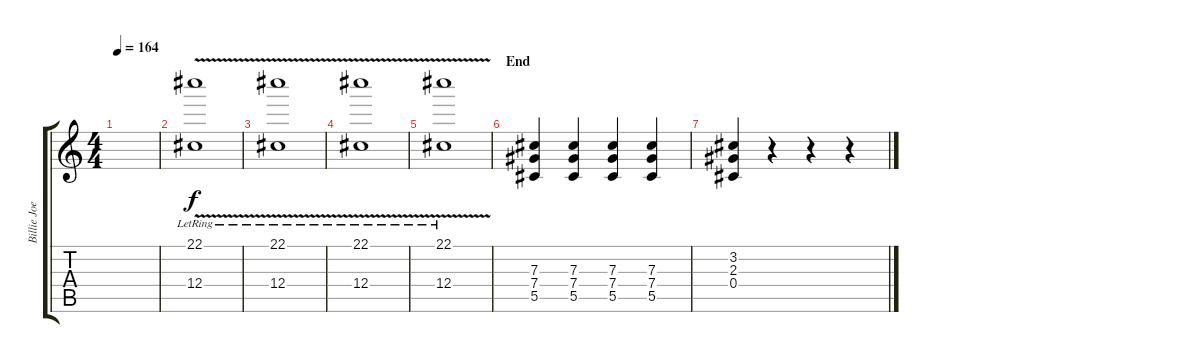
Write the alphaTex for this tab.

\track ("Billie Joe" "Billie Joe") {instrument distortionguitar}
\staff {score tabs}
\tuning (Eb4 Bb3 Gb3 Db3 Ab2 Eb2) {hide}
\ts (4 4)
\tempo 164
\clef g2
\ks c
|
(22.1{v lr} 12.4).1 |
(22.1{v lr} 12.4).1 |
(22.1{v lr} 12.4).1 |
(22.1{v lr} 12.4).1 |
\section ("" "End")
(7.3 7.4 5.5).4 (7.3 7.4 5.5).4 (7.3 7.4 5.5).4 (7.3 7.4 5.5).4 |
(3.2 2.3 0.4).4 r.4 r.4 r.4
